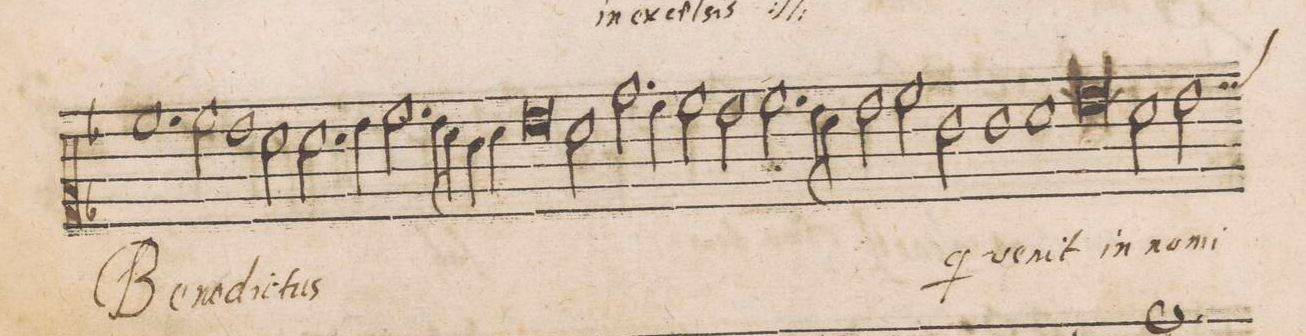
**kern	**text
*I"CANTVS	*
*clefC2	*
*k[b-]	*
*met(C|)	*
*M2/1	*
1.cc	Be-
2cc\	-ne-
=61-	=61-
1b-	-dic-
2a\	-tus
2.a\	.
=62-	=62-
4b-\	.
2.cc\	.
8b-\L	.
8a\J	.
4g\	.
4a\	.
=63-	=63-
0b-	.
=64-	=64-
2a\	.
2.dd\	.
4cc\	.
2cc\	.
=65-	=65-
2b-\	.
2.cc\	.
8b-\L	.
8a\J	.
2b-\	.
=66-	=66-
2cc\	.
2g\	q(ui)
1g	ve-
=67-	=67-
1a	-nit
0cc	in
=68-	=68-
2a\	no-
2b-\	-mi-
*custos:cc	*
=69-	=69-
*-	*-
